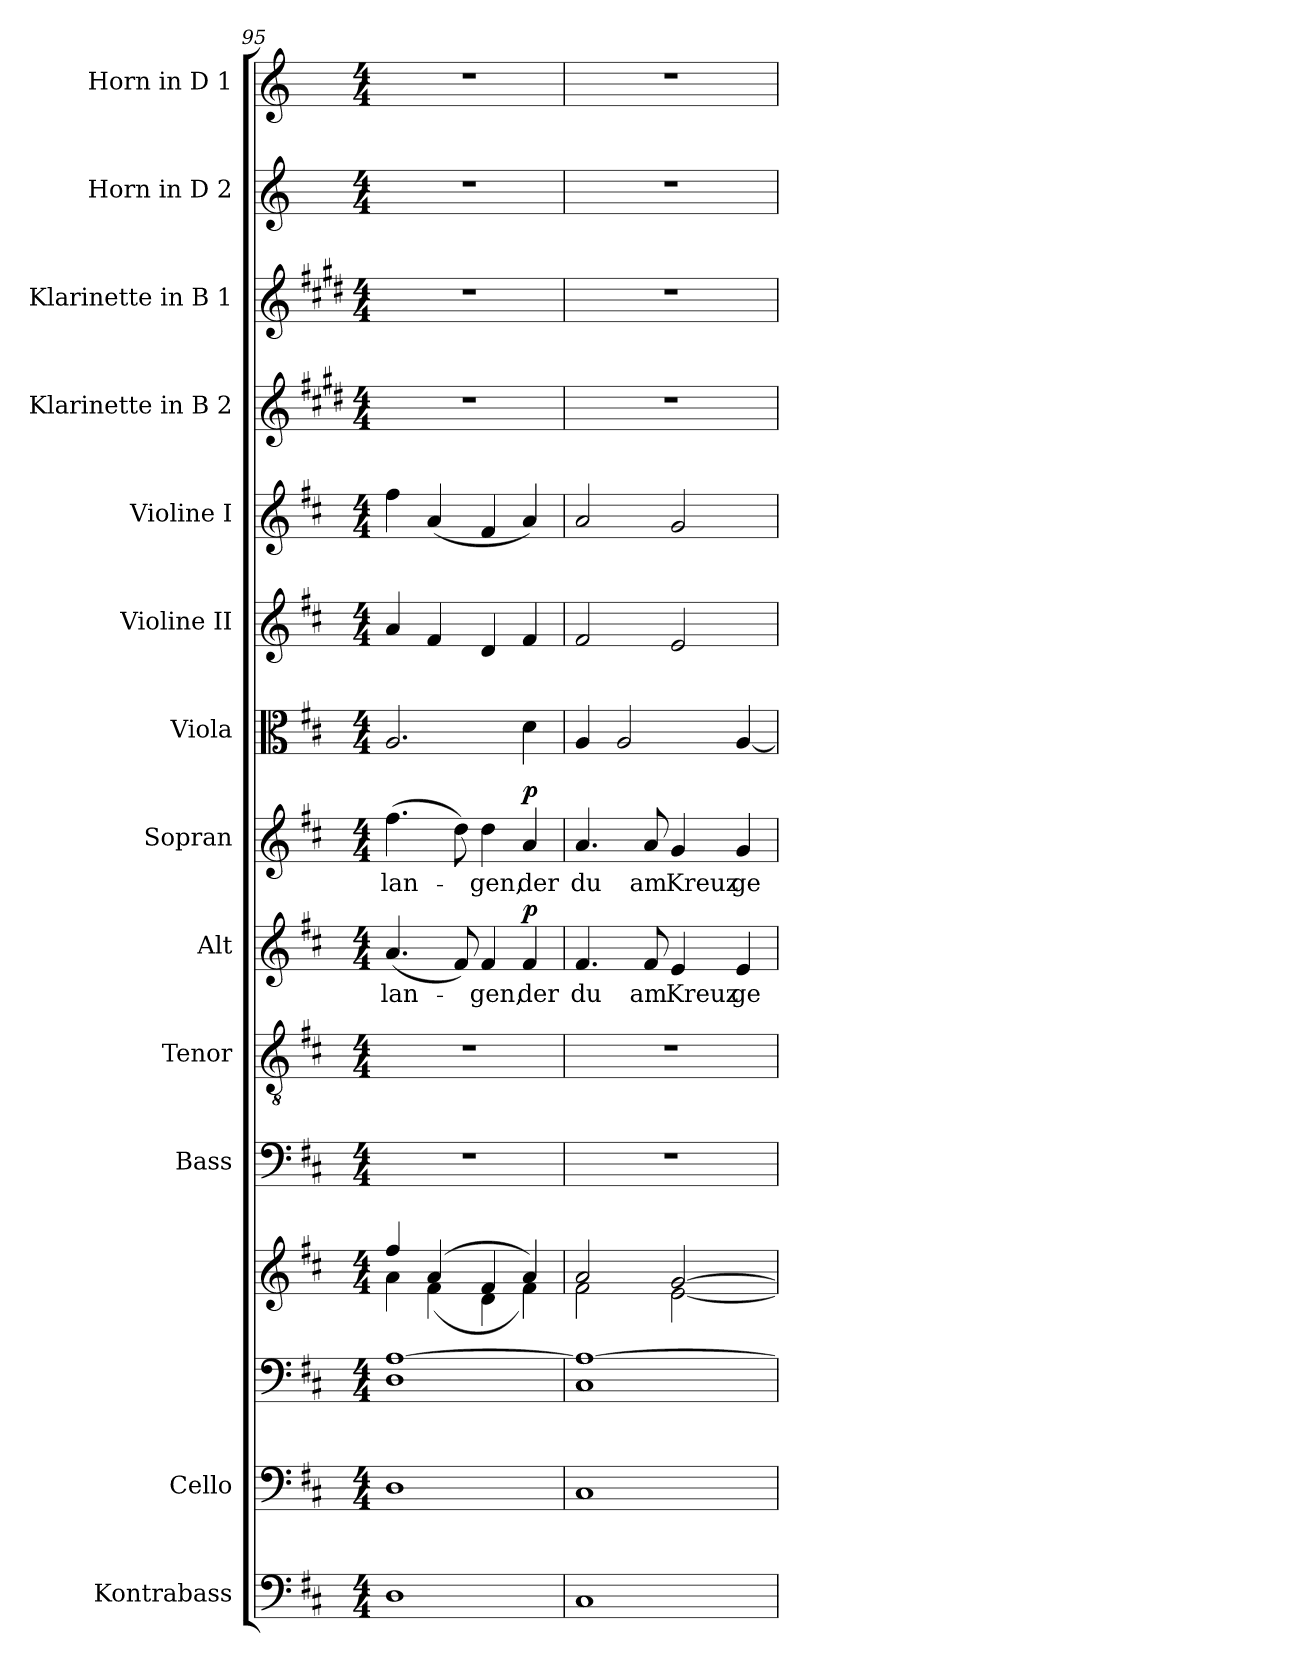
**kern	**kern	**kern	**kern	**kern	**kern	**kern	**text	**dynam	**kern	**text	**dynam	**kern	**kern	**kern	**kern	**kern	**kern	**kern
*part14	*part13	*part12	*part12	*part11	*part10	*part9	*part9	*part9	*part8	*part8	*part8	*part7	*part6	*part5	*part4	*part3	*part2	*part1
*staff15	*staff14	*staff13	*staff12	*staff11	*staff10	*staff9	*staff9	*staff9	*staff8	*staff8	*staff8	*staff7	*staff6	*staff5	*staff4	*staff3	*staff2	*staff1
*I"Kontrabass	*I"Cello	*	*	*I"Bass	*I"Tenor	*I"Alt	*	*	*I"Sopran	*	*	*I"Viola	*I"Violine II	*I"Violine I	*I"Klarinette in B 2	*I"Klarinette in B 1	*I"Horn in D 2	*I"Horn in D 1
*I'Kb.	*	*	*	*I'B	*I'T	*I'A	*	*	*I'S	*	*	*I'Vla.	*I'Vl. II	*I'Vl. I	*	*	*I'Hrn. 2	*I'Hrn. 1
*clefF4	*clefF4	*clefF4	*clefG2	*clefF4	*clefGv2	*clefG2	*	*	*clefG2	*	*	*clefC3	*clefG2	*clefG2	*clefG2	*clefG2	*clefG2	*clefG2
*ITrd7c12	*	*	*	*	*	*	*	*	*	*	*	*	*	*	*ITrd1c2	*ITrd1c2	*ITrd-1c-2	*ITrd-1c-2
*k[f#c#]	*k[f#c#]	*k[f#c#]	*k[f#c#]	*k[f#c#]	*k[f#c#]	*k[f#c#]	*	*	*k[f#c#]	*	*	*k[f#c#]	*k[f#c#]	*k[f#c#]	*k[f#c#]	*k[f#c#]	*k[f#c#]	*k[f#c#]
*D:	*D:	*D:	*D:	*D:	*D:	*D:	*	*	*D:	*	*	*D:	*D:	*D:	*D:	*D:	*D:	*D:
*M4/4	*M4/4	*M4/4	*M4/4	*M4/4	*M4/4	*M4/4	*	*	*M4/4	*	*	*M4/4	*M4/4	*M4/4	*M4/4	*M4/4	*M4/4	*M4/4
=95	=95	=95	=95	=95	=95	=95	=95	=95	=95	=95	=95	=95	=95	=95	=95	=95	=95	=95
*	*	*^	*^	*	*	*	*	*	*	*	*	*	*	*	*	*	*	*
!	!	!	!	!	!	!	!	!	!LO:LY:b	!	!	!LO:LY:b	!	!	!	!	!	!	!	!
1DD	1D	[>1A	1D	4ff#/	4a\	1r	1r	(<4.a/	-lan-	.	(>4.ff#\	-lan-	.	2.A/	4a/	4ff#\	1r	1r	1r	1r
.	.	.	.	(4a/	(<4f#\	.	.	.	.	.	.	.	.	.	4f#/	(<4a/	.	.	.	.
.	.	.	.	.	.	.	.	8f#/)	.	.	8dd\)	.	.	.	.	.	.	.	.	.
!	!	!	!	!	!	!	!	!	!LO:LY:b	!	!	!LO:LY:b	!	!	!	!	!	!	!	!
.	.	.	.	4f#/	4d\	.	.	4f#/	-gen,	.	4dd\	-gen,	.	.	4d/	4f#/	.	.	.	.
!	!	!	!	!	!	!	!	!	!LO:LY:b	!LO:DY:a	!	!LO:LY:b	!LO:DY:a	!	!	!	!	!	!	!
.	.	.	.	4a/)	4f#\)	.	.	4f#/	der	p	4a/	der	p	4d\	4f#/	4a/)	.	.	.	.
=96	=96	=96	=96	=96	=96	=96	=96	=96	=96	=96	=96	=96	=96	=96	=96	=96	=96	=96	=96	=96
!	!	!	!	!	!	!	!	!	!LO:LY:b	!	!	!LO:LY:b	!	!	!	!	!	!	!	!
1CC#	1C#	1A_	1C#	2a/	2f#\	1r	1r	4.f#/	du	.	4.a/	du	.	4A/	2f#/	2a/	1r	1r	1r	1r
.	.	.	.	.	.	.	.	.	.	.	.	.	.	2A/	.	.	.	.	.	.
!	!	!	!	!	!	!	!	!	!LO:LY:b	!	!	!LO:LY:b	!	!	!	!	!	!	!	!
.	.	.	.	.	.	.	.	8f#/	am	.	8a/	am	.	.	.	.	.	.	.	.
!	!	!	!	!	!	!	!	!	!LO:LY:b	!	!	!LO:LY:b	!	!	!	!	!	!	!	!
.	.	.	.	[>2g/	[<2e\	.	.	4e/	Kreuz	.	4g/	Kreuz	.	.	2e/	2g/	.	.	.	.
!	!	!	!	!	!	!	!	!	!LO:LY:b	!	!	!LO:LY:b	!	!	!	!	!	!	!	!
.	.	.	.	.	.	.	.	4e/	ge-	.	4g/	ge-	.	[4A/	.	.	.	.	.	.
*	*	*v	*v	*	*	*	*	*	*	*	*	*	*	*	*	*	*	*	*	*
*	*	*	*v	*v	*	*	*	*	*	*	*	*	*	*	*	*	*	*	*
=	=	=	=	=	=	=	=	=	=	=	=	=	=	=	=	=	=	=
*-	*-	*-	*-	*-	*-	*-	*-	*-	*-	*-	*-	*-	*-	*-	*-	*-	*-	*-
